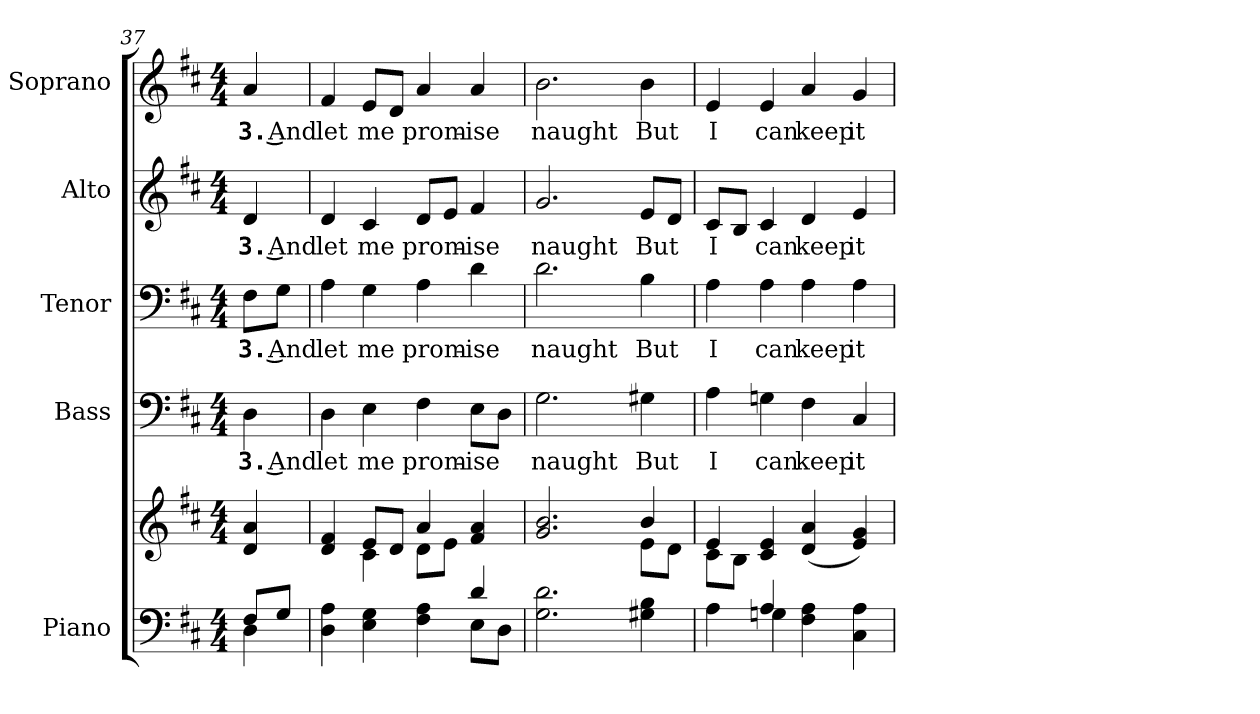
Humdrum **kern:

**kern	**kern	**kern	**text	**kern	**text	**kern	**text	**kern	**text
*part5	*part5	*part4	*part4	*part3	*part3	*part2	*part2	*part1	*part1
*staff6	*staff5	*staff4	*staff4	*staff3	*staff3	*staff2	*staff2	*staff1	*staff1
*I"Piano	*	*I"Bass	*	*I"Tenor	*	*I"Alto	*	*I"Soprano	*
*I'Pno.	*	*I'B.	*	*I'T.	*	*I'A.	*	*I'S.	*
!!LO:PB:g=z
*clefF4	*clefG2	*clefF4	*	*clefF4	*	*clefG2	*	*clefG2	*
*k[f#c#]	*k[f#c#]	*k[f#c#]	*	*k[f#c#]	*	*k[f#c#]	*	*k[f#c#]	*
*D:	*D:	*D:	*	*D:	*	*D:	*	*D:	*
*M4/4	*M4/4	*M4/4	*	*M4/4	*	*M4/4	*	*M4/4	*
=37	=37	=37	=37	=37	=37	=37	=37	=37	=37
*^	*	*	*	*	*	*	*	*	*
!	!	!	!	!LO:LY:b:color=#000000	!	!	!	!	!	!
!	!	!	!	!	!	!LO:LY:b:color=#000000	!	!	!	!
!	!	!	!	!	!	!	!	!LO:LY:b:color=#000000	!	!
!	!	!	!	!	!	!	!	!	!	!LO:LY:b:color=#000000
8F#i/L	4Di\	4di/ 4ai	4Di\	3. And	8F#i\L	3. And	4di/	3. And	4ai/	3. And
8Gi/J	.	.	.	.	8Gi\J	.	.	.	.	.
=38	=38	=38	=38	=38	=38	=38	=38	=38	=38	=38
*	*	*^	*	*	*	*	*	*	*	*
!	!	!	!	!	!LO:LY:b:color=#000000	!	!	!	!	!	!
!	!	!	!	!	!	!	!LO:LY:b:color=#000000	!	!	!	!
!	!	!	!	!	!	!	!	!	!LO:LY:b:color=#000000	!	!
!	!	!	!	!	!	!	!	!	!	!	!LO:LY:b:color=#000000
4Di\ 4Ai	2ryy	4di/ 4f#i	4ryy	4Di\	let	4Ai\	let	4di/	let	4f#i/	let
!	!	!	!	!	!LO:LY:b:color=#000000	!	!	!	!	!	!
!	!	!	!	!	!	!	!LO:LY:b:color=#000000	!	!	!	!
!	!	!	!	!	!	!	!	!	!LO:LY:b:color=#000000	!	!
!	!	!	!	!	!	!	!	!	!	!	!LO:LY:b:color=#000000
4Ei\ 4Gi	.	8ei/L	4c#i\	4Ei\	me	4Gi\	me	4c#i/	me	8ei/L	me
.	.	8di/J	.	.	.	.	.	.	.	8di/J	.
!	!	!	!	!	!LO:LY:b:color=#000000	!	!	!	!	!	!
!	!	!	!	!	!	!	!LO:LY:b:color=#000000	!	!	!	!
!	!	!	!	!	!	!	!	!	!LO:LY:b:color=#000000	!	!
!	!	!	!	!	!	!	!	!	!	!	!LO:LY:b:color=#000000
4F#i\ 4Ai	4ryy	4ai/	8di\L	4F#i\	prom-	4Ai\	prom-	8di/L	prom-	4ai/	prom-
.	.	.	8ei\J	.	.	.	.	8ei/J	.	.	.
!	!	!	!	!	!LO:LY:b:color=#000000	!	!	!	!	!	!
!	!	!	!	!	!	!	!LO:LY:b:color=#000000	!	!	!	!
!	!	!	!	!	!	!	!	!	!LO:LY:b:color=#000000	!	!
!	!	!	!	!	!	!	!	!	!	!	!LO:LY:b:color=#000000
4di/	8Ei\L	4f#i/ 4ai	4ryy	8Ei\L	-ise	4di\	-ise	4f#i/	-ise	4ai/	-ise
.	8Di\J	.	.	8Di\J	.	.	.	.	.	.	.
*v	*v	*	*	*	*	*	*	*	*	*	*
!!LO:PB:g=z
=39	=39	=39	=39	=39	=39	=39	=39	=39	=39	=39
*^	*	*	*	*	*	*	*	*	*	*
!	!	!	!	!	!LO:LY:b:color=#000000	!	!	!	!	!	!
*v	*v	*	*	*	*	*	*	*	*	*	*
*^	*	*	*	*	*	*	*	*	*	*
!	!	!	!	!	!	!	!LO:LY:b:color=#000000	!	!	!	!
*v	*v	*	*	*	*	*	*	*	*	*	*
*^	*	*	*	*	*	*	*	*	*	*
!	!	!	!	!	!	!	!	!	!LO:LY:b:color=#000000	!	!
*v	*v	*	*	*	*	*	*	*	*	*	*
*^	*	*	*	*	*	*	*	*	*	*
!	!	!	!	!	!	!	!	!	!	!	!LO:LY:b:color=#000000
*v	*v	*	*	*	*	*	*	*	*	*	*
2.Gi\ 2.di	2.gi/ 2.bi	2ryy	2.Gi\	naught	2.di\	naught	2.gi/	naught	2.bi\	naught
.	.	4ryy	.	.	.	.	.	.	.	.
!	!	!	!	!LO:LY:b:color=#000000	!	!	!	!	!	!
!	!	!	!	!	!	!LO:LY:b:color=#000000	!	!	!	!
!	!	!	!	!	!	!	!	!LO:LY:b:color=#000000	!	!
!	!	!	!	!	!	!	!	!	!	!LO:LY:b:color=#000000
4G#Xi\ 4Bi	4bi/	8ei\L	4G#Xi\	But	4Bi\	But	8ei/L	But	4bi\	But
.	.	8di\J	.	.	.	.	8di/J	.	.	.
=40	=40	=40	=40	=40	=40	=40	=40	=40	=40	=40
*^	*	*	*	*	*	*	*	*	*	*
!	!	!	!	!	!LO:LY:b:color=#000000	!	!	!	!	!	!
!	!	!	!	!	!	!	!LO:LY:b:color=#000000	!	!	!	!
!	!	!	!	!	!	!	!	!	!LO:LY:b:color=#000000	!	!
!	!	!	!	!	!	!	!	!	!	!	!LO:LY:b:color=#000000
4Ai\	4ryy	4ei/	8c#i\L	4Ai\	I	4Ai\	I	8c#i/L	I	4ei/	I
.	.	.	8Bi\J	.	.	.	.	8Bi/J	.	.	.
!	!	!	!	!	!LO:LY:b:color=#000000	!	!	!	!	!	!
!	!	!	!	!	!	!	!LO:LY:b:color=#000000	!	!	!	!
!	!	!	!	!	!	!	!	!	!LO:LY:b:color=#000000	!	!
!	!	!	!	!	!	!	!	!	!	!	!LO:LY:b:color=#000000
4Ai/	4Gni\	4c#i/ 4ei	4ryy	4Gni\	can	4Ai\	can	4c#i/	can	4ei/	can
!	!	!	!	!	!LO:LY:b:color=#000000	!	!	!	!	!	!
!	!	!	!	!	!	!	!LO:LY:b:color=#000000	!	!	!	!
!	!	!	!	!	!	!	!	!	!LO:LY:b:color=#000000	!	!
!	!	!	!	!	!	!	!	!	!	!	!LO:LY:b:color=#000000
4F#i\ 4Ai	2ryy	(4di/ 4ai	2ryy	4F#i\	keep	4Ai\	keep	4di/	keep	4ai/	keep
!	!	!	!	!	!LO:LY:b:color=#000000	!	!	!	!	!	!
!	!	!	!	!	!	!	!LO:LY:b:color=#000000	!	!	!	!
!	!	!	!	!	!	!	!	!	!LO:LY:b:color=#000000	!	!
!	!	!	!	!	!	!	!	!	!	!	!LO:LY:b:color=#000000
4C#i\ 4Ai	.	4ei/ 4gi)	.	4C#i/	it	4Ai\	it	4ei/	it	4gi/	it
*v	*v	*	*	*	*	*	*	*	*	*	*
*	*v	*v	*	*	*	*	*	*	*	*
=	=	=	=	=	=	=	=	=	=
*-	*-	*-	*-	*-	*-	*-	*-	*-	*-
